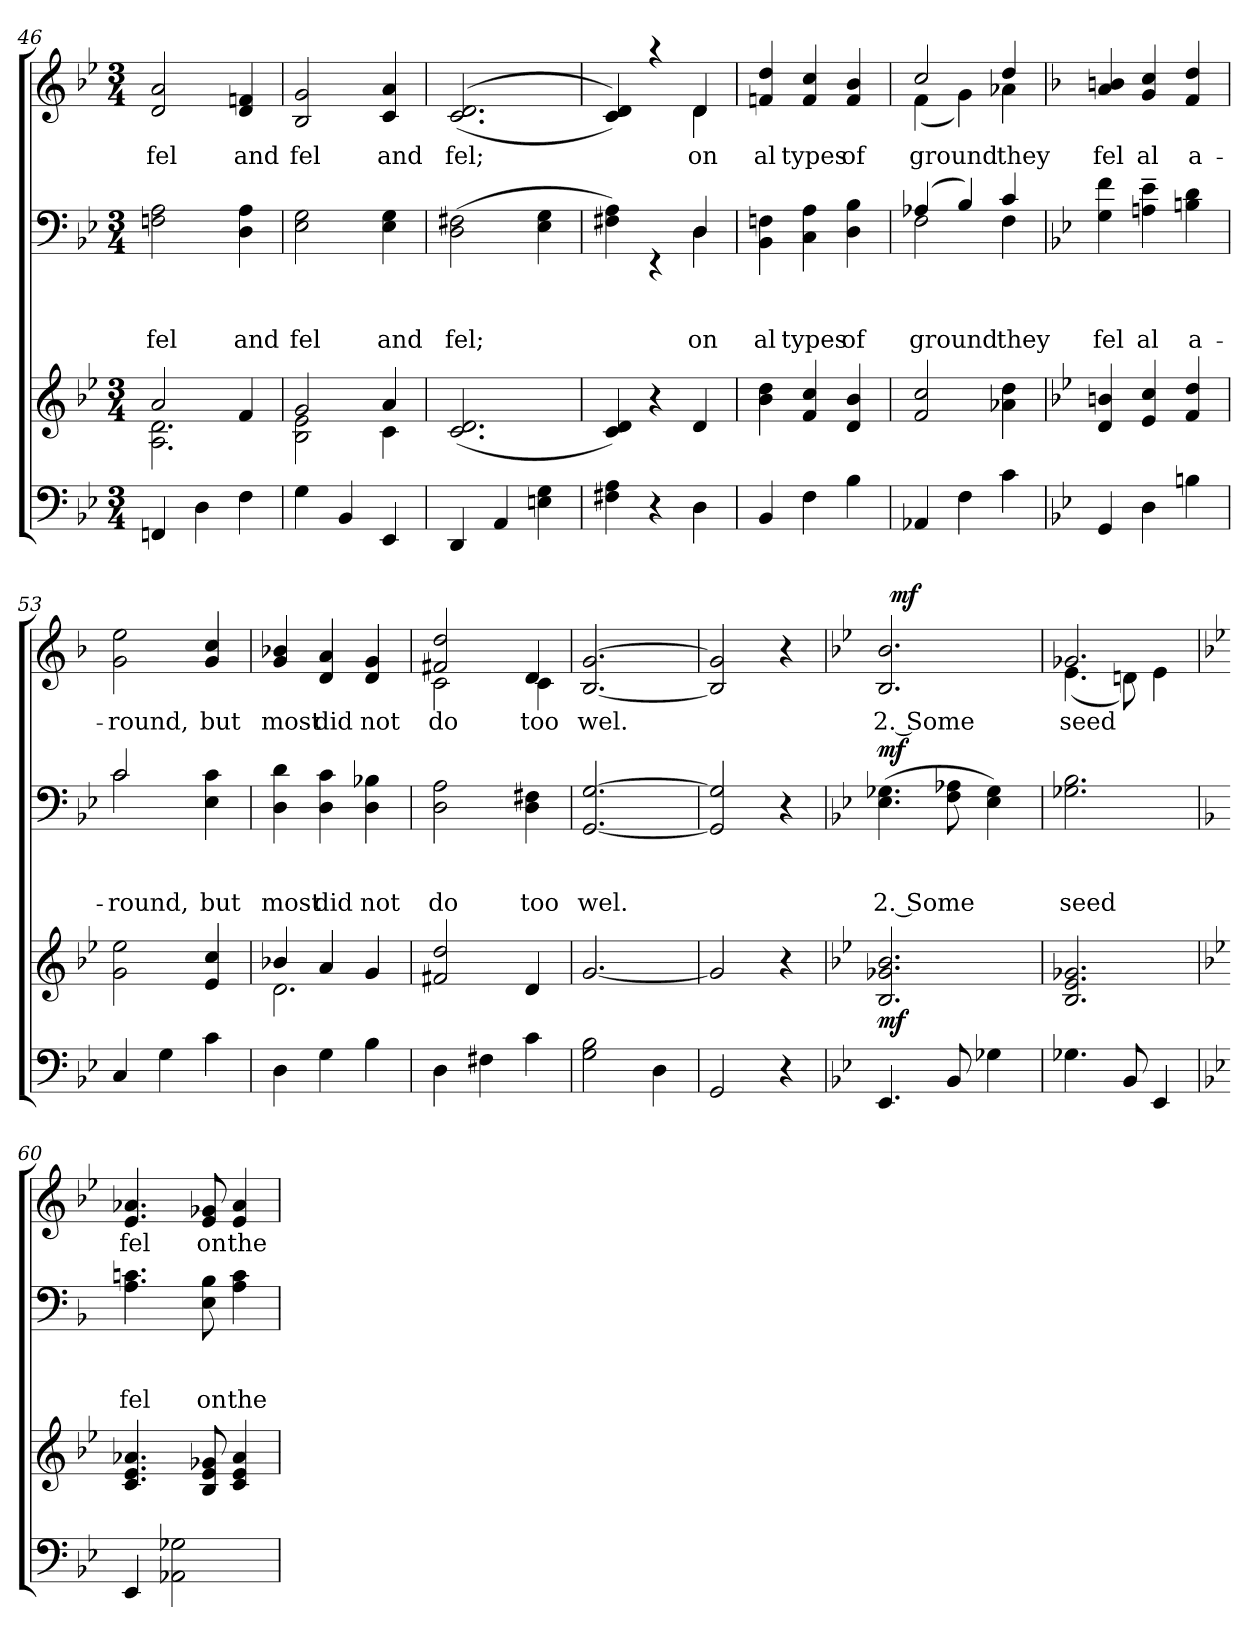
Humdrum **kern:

**kern	**kern	**dynam	**kern	**text	**text	**text	**dynam	**kern	**text	**dynam
*part4	*part3	*part3	*part2	*part2	*part2	*part2	*part2	*part1	*part1	*part1
*staff4	*staff3	*staff3	*staff2	*staff2	*staff2	*staff2	*staff2	*staff1	*staff1	*staff1
*clefF4	*clefG2	*	*clefF4	*	*	*	*	*clefG2	*	*
*k[b-e-]	*k[b-e-]	*	*k[b-e-]	*	*	*	*	*k[b-e-]	*	*
*B-:	*B-:	*	*B-:	*	*	*	*	*B-:	*	*
*M3/4	*M3/4	*	*M3/4	*	*	*	*	*M3/4	*	*
=46	=46	=46	=46	=46	=46	=46	=46	=46	=46	=46
*	*^	*	*	*	*	*	*	*	*	*
!	!	!	!	!	!	!	!LO:LY:b	!	!	!LO:LY:b	!
4FFn/	2a/	2.A\ 2.d\	.	2Fn\ 2A\	.	.	fel	.	2d/ 2a/	fel	.
4D\	.	.	.	.	.	.	.	.	.	.	.
!	!	!	!	!	!	!	!LO:LY:b	!	!	!LO:LY:b	!
4F\	4f/	.	.	4D\ 4A\	.	.	and	.	4d/ 4fn/	and	.
=47	=47	=47	=47	=47	=47	=47	=47	=47	=47	=47	=47
!	!	!	!	!	!	!	!LO:LY:b	!	!	!LO:LY:b	!
4G\	2g/	2B-\ 2e-\	.	2E-\ 2G\	.	.	fel	.	2B-/ 2g/	fel	.
4BB-/	.	.	.	.	.	.	.	.	.	.	.
!	!	!	!	!	!	!	!LO:LY:b	!	!	!LO:LY:b	!
4EE-/	4a/	4c\	.	4E-\ 4G\	.	.	and	.	4c/ 4a/	and	.
=48	=48	=48	=48	=48	=48	=48	=48	=48	=48	=48	=48
!	!	!	!	!	!	!	!LO:LY:b	!	!	!LO:LY:b	!
*	*v	*v	*	*	*	*	*	*	*	*	*
4DD/	(2.c/ 2.d/	.	(>2D\ 2F#X\	.	.	fel;	.	((<2.c/ 2.d/	fel;	.
4AA/	.	.	.	.	.	.	.	.	.	.
4En\ 4G\	.	.	4E-\ 4G\	.	.	.	.	.	.	.
!!LO:LB:g=z
=49	=49	=49	=49	=49	=49	=49	=49	=49	=49	=49
*	*	*	*^	*	*	*	*	*^	*	*
4F#X\ 4A\	4c/ 4d/)	.	2ryy	4F#X\ 4A\)	.	.	.	.	4c/ 4d/))	2ryy	.	.
4r	4r	.	.	4rEE	.	.	.	.	4raa	.	.	.
!	!	!	!	!	!	!	!LO:LY:a	!	!	!	!LO:LY:b	!
4D\	4d/	.	4D/	4D\	.	.	on	.	4d/	4d\	on	.
=50	=50	=50	=50	=50	=50	=50	=50	=50	=50	=50	=50	=50
!	!	!	!	!	!	!	!LO:LY:a	!	!	!	!LO:LY:b	!
*	*	*	*v	*v	*	*	*	*	*	*	*	*
*	*	*	*	*	*	*	*	*v	*v	*	*
4BB-/	4b-\ 4dd\	.	4BB-\ 4Fn\	.	.	al	.	4fn/ 4dd/	al	.
!	!	!	!	!	!	!LO:LY:a	!	!	!LO:LY:b	!
4F\	4f/ 4cc/	.	4C\ 4A\	.	.	types	.	4f/ 4cc/	types	.
!	!	!	!	!	!	!LO:LY:a	!	!	!LO:LY:b	!
4B-\	4d/ 4b-/	.	4D\ 4B-\	.	.	of	.	4f/ 4b-/	of	.
=51	=51	=51	=51	=51	=51	=51	=51	=51	=51	=51
!	!	!	!	!	!	!LO:LY:a	!	!	!LO:LY:b	!
*	*	*	*^	*	*	*	*	*^	*	*
4AA-X/	2f/ 2cc/	.	(4A-X/	2F\	.	.	ground	.	2cc/	(<4f\	ground	.
4F\	.	.	4B-/)	.	.	.	.	.	.	4g\)	.	.
!	!	!	!	!	!	!	!LO:LY:a	!	!	!	!LO:LY:b	!
4c\	4a-X\ 4dd\	.	4c/	4F\	.	.	they	.	4dd/	4a-X\	they	.
*	*	*	*v	*v	*	*	*	*	*	*	*	*
*	*	*	*	*	*	*	*	*v	*v	*	*
=52	=52	=52	=52	=52	=52	=52	=52	=52	=52	=52
*	*	*	*	*	*	*	*	*k[b-]	*	*
*	*	*	*	*	*	*	*	*F:	*	*
*	*	*	*^	*	*	*	*	*^	*	*
!	!	!	!	!	!	!	!LO:LY:a	!	!	!	!LO:LY:b	!
*	*	*	*v	*v	*	*	*	*	*	*	*	*
*	*	*	*	*	*	*	*	*v	*v	*	*
4GG/	4d/ 4bn/	.	4G\ 4f\	.	.	fel	.	4a/ 4bn/	fel	.
!	!	!	!	!	!	!LO:LY:a	!	!	!LO:LY:b	!
4D\	4e-/ 4cc/	.	4An\~> 4e-\~>	.	.	al	.	4g/ 4cc/	al	.
!	!	!	!	!	!	!LO:LY:a	!	!	!LO:LY:b	!
4Bn\	4f/ 4dd/	.	4Bn\ 4d\	.	.	a-	.	4f/ 4dd/	a-	.
=53	=53	=53	=53	=53	=53	=53	=53	=53	=53	=53
!	!	!	!	!	!	!LO:LY:a	!	!	!LO:LY:b	!
*	*	*	*^	*	*	*	*	*	*	*
4C/	2g\ 2ee-\	.	2c/	2c\	.	.	-round,	.	2g\ 2ee\	-round,	.
4G\	.	.	.	.	.	.	.	.	.	.	.
!	!	!	!	!	!	!	!LO:LY:a	!	!	!LO:LY:b	!
4c\	4e-/ 4cc/	.	4ryy	4E-\ 4c\	.	.	but	.	4g/ 4cc/	but	.
=54	=54	=54	=54	=54	=54	=54	=54	=54	=54	=54	=54
*	*^	*	*	*	*	*	*	*	*	*	*
!	!	!	!	!	!	!	!	!LO:LY:a	!	!	!LO:LY:b	!
*	*	*	*	*v	*v	*	*	*	*	*	*	*
4D\	4b-X/	2.d\	.	4D\ 4d\	.	.	most	.	4g/ 4b-X/	most	.
!	!	!	!	!	!	!	!LO:LY:a	!	!	!LO:LY:b	!
4G\	4a/	.	.	4D\ 4c\	.	.	did	.	4d/ 4a/	did	.
!	!	!	!	!	!	!	!LO:LY:a	!	!	!LO:LY:b	!
4B-\	4g/	.	.	4D\ 4B-X\	.	.	not	.	4d/ 4g/	not	.
*	*v	*v	*	*	*	*	*	*	*	*	*
=55	=55	=55	=55	=55	=55	=55	=55	=55	=55	=55
!	!	!	!	!	!	!LO:LY:a	!	!	!LO:LY:b	!
*	*	*	*	*	*	*	*	*^	*	*
4D\	2f#X/ 2dd/	.	2D\ 2A\	.	.	do	.	2f#X/ 2dd/	2c\	do	.
4F#X\	.	.	.	.	.	.	.	.	.	.	.
!	!	!	!	!	!	!LO:LY:a	!	!	!	!LO:LY:b	!
4c\	4d/	.	4D\ 4F#X\	.	.	too	.	4d/	4c\	too	.
=56	=56	=56	=56	=56	=56	=56	=56	=56	=56	=56	=56
!	!	!	!	!	!	!LO:LY:a	!	!	!	!LO:LY:b	!
*	*	*	*	*	*	*	*	*v	*v	*	*
2G\ 2B-\	[<2.g/	.	[<2.GG/ [>2.G/	.	.	wel.	.	[<2.B-/ [>2.g/	wel.	.
4D\	.	.	.	.	.	.	.	.	.	.
=57	=57	=57	=57	=57	=57	=57	=57	=57	=57	=57
2GG/	2g/]	.	2GG/] 2G/]	.	.	.	.	2B-/] 2g/]	.	.
4r	4r	.	4r	.	.	.	.	4r	.	.
!!LO:PB:g=z
=58	=58	=58	=58	=58	=58	=58	=58	=58	=58	=58
*	*	*	*	*	*	*	*	*k[b-e-]	*	*
*	*	*	*	*	*	*	*	*B-:	*	*
!	!	!LO:DY:b	!	!	!	!LO:LY:a:rj	!LO:DY:a	!	!LO:LY:b:rj	!
*	*	*	*	*	*	*	*	*^	*	*
4.EE-/	2.B-/ 2.g-X/ 2.b-/	mf	(>4.E-\ 4.G-X\	.	.	2. Some	mf	2.B-/ 2.b-/	32ryy	2. Some	.
!	!	!	!	!	!	!	!	!	!	!	!LO:DY:a
.	.	.	.	.	.	.	.	.	2ryy	.	mf
8BB-/	.	.	8F\ 8A-X\	.	.	.	.	.	.	.	.
4G-X\	.	.	4E-\ 4G-\)	.	.	.	.	.	.	.	.
.	.	.	.	.	.	.	.	.	8..ryy	.	.
=59	=59	=59	=59	=59	=59	=59	=59	=59	=59	=59	=59
!	!	!	!	!	!	!LO:LY:a	!	!	!	!LO:LY:b	!
4.G-X\	2.B-/ 2.e-/ 2.g-X/	.	2.G-X\ 2.B-\	.	.	seed	.	2.g-X/	(<4.e-\	seed	.
8BB-/	.	.	.	.	.	.	.	.	8dn\)	.	.
4EE-/	.	.	.	.	.	.	.	.	4e-\	.	.
*	*	*	*	*	*	*	*	*v	*v	*	*
=60	=60	=60	=60	=60	=60	=60	=60	=60	=60	=60
*	*	*	*k[b-]	*	*	*	*	*	*	*
*	*	*	*F:	*	*	*	*	*	*	*
*	*	*	*	*	*	*	*	*^	*	*
!	!	!	!	!	!	!LO:LY:a	!	!	!	!LO:LY:b	!
*	*	*	*	*	*	*	*	*v	*v	*	*
4EE-/	4.c/ 4.e-/ 4.a-X/	.	4.A\ 4.cn\	.	.	fel	.	4.e-/ 4.a-X/	fel	.
2AA-X\ 2G-X\	.	.	.	.	.	.	.	.	.	.
!	!	!	!	!	!	!LO:LY:a	!	!	!LO:LY:b	!
.	8B-/ 8e-/ 8g-X/	.	8E\ 8B-\	.	.	on	.	8e-/ 8g-X/	on	.
!	!	!	!	!	!	!LO:LY:a	!	!	!LO:LY:b	!
.	4c/ 4e-/ 4a-/	.	4A\ 4c\	.	.	the	.	4e-/ 4a-/	the	.
=	=	=	=	=	=	=	=	=	=	=
*-	*-	*-	*-	*-	*-	*-	*-	*-	*-	*-
